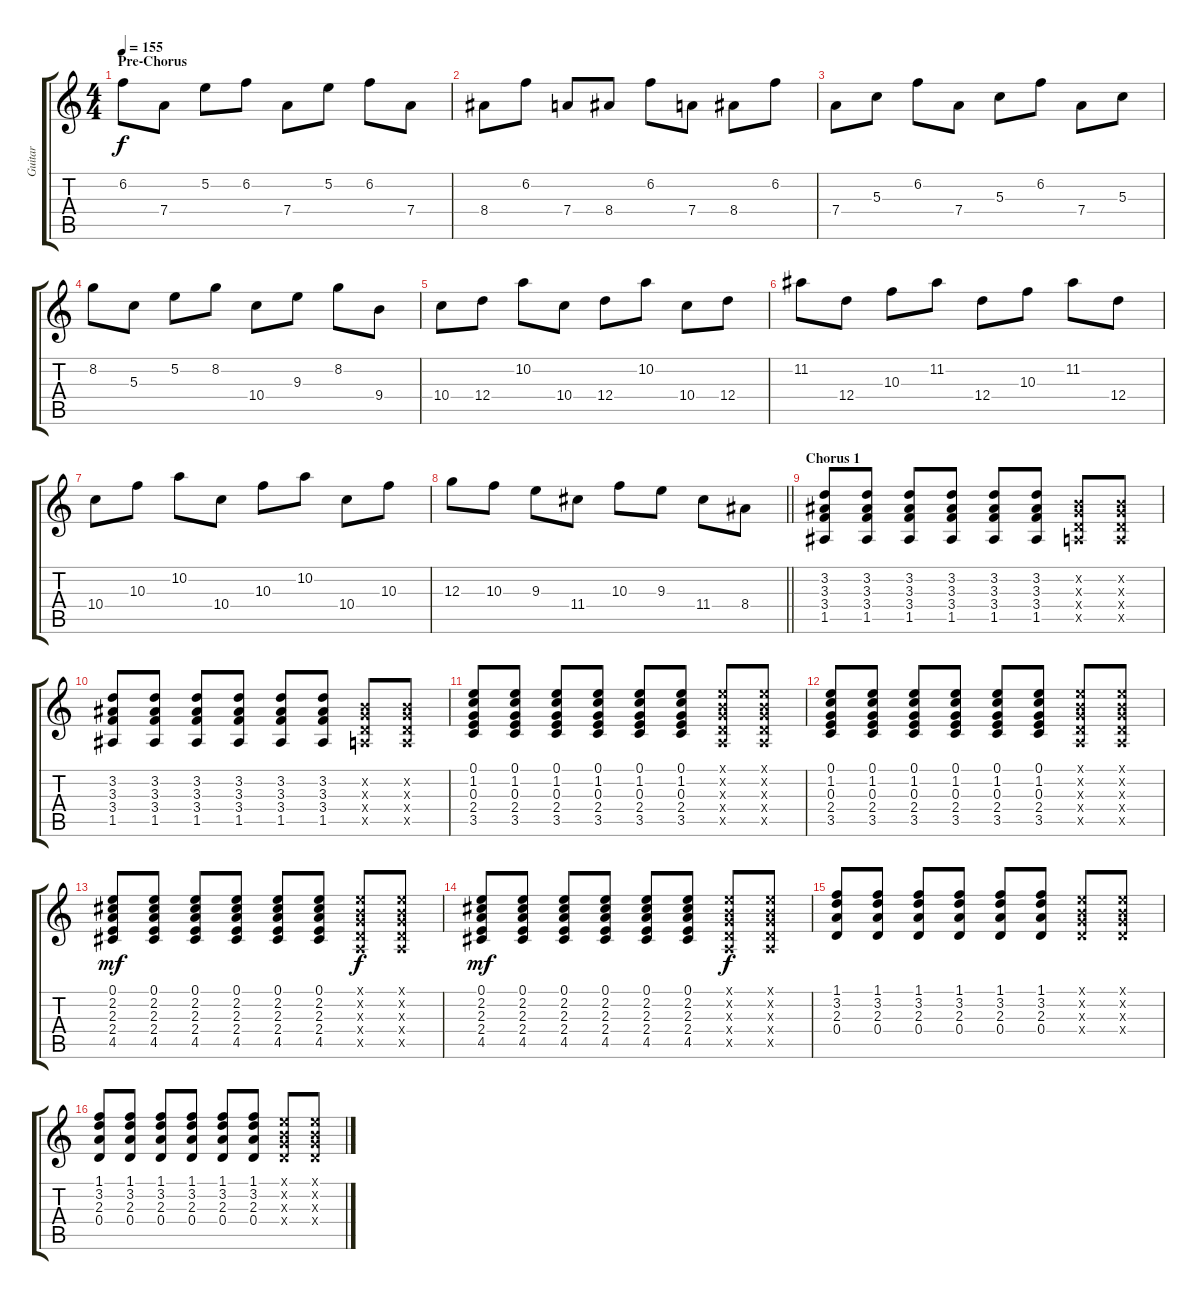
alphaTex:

\track ("Guitar" "Guitar") {instrument distortionguitar}
\staff {score tabs}
\tuning (E4 B3 G3 D3 A2 D2) {hide}
\ts (4 4)
\section ("" "Pre-Chorus")
\tempo 155
\clef g2
\ks c
6.2.8{dy f volume 10} 7.4.8 5.2.8 6.2.8 7.4.8 5.2.8 6.2.8 7.4.8 |
8.4.8 6.2.8 7.4.8 8.4.8 6.2.8 7.4.8 8.4.8 6.2.8 |
7.4.8 5.3.8 6.2.8 7.4.8 5.3.8 6.2.8 7.4.8 5.3.8 |
8.2.8 5.3.8 5.2.8 8.2.8 10.4.8 9.3.8 8.2.8 9.4.8 |
10.4.8 12.4.8 10.2.8 10.4.8 12.4.8 10.2.8 10.4.8 12.4.8 |
11.2.8 12.4.8 10.3.8 11.2.8 12.4.8 10.3.8 11.2.8 12.4.8 |
10.4.8 10.3.8 10.2.8 10.4.8 10.3.8 10.2.8 10.4.8 10.3.8 |
\barLineRight lightlight
12.3.8 10.3.8 9.3.8 11.4.8 10.3.8 9.3.8 11.4.8 8.4.8 |
\section ("" "Chorus 1")
(3.2 3.3 3.4 1.5).8{volume 9} (3.2 3.3 3.4 1.5).8 (3.2 3.3 3.4 1.5).8 (3.2 3.3 3.4 1.5).8 (3.2 3.3 3.4 1.5).8 (3.2 3.3 3.4 1.5).8 (0.2{x} 0.3{x} 0.4{x} 0.5{x}).8 (0.2{x} 0.3{x} 0.4{x} 0.5{x}).8 |
(3.2 3.3 3.4 1.5).8 (3.2 3.3 3.4 1.5).8 (3.2 3.3 3.4 1.5).8 (3.2 3.3 3.4 1.5).8 (3.2 3.3 3.4 1.5).8 (3.2 3.3 3.4 1.5).8 (0.2{x} 0.3{x} 0.4{x} 0.5{x}).8 (0.2{x} 0.3{x} 0.4{x} 0.5{x}).8 |
(0.1 1.2 0.3 2.4 3.5).8 (0.1 1.2 0.3 2.4 3.5).8 (0.1 1.2 0.3 2.4 3.5).8 (0.1 1.2 0.3 2.4 3.5).8 (0.1 1.2 0.3 2.4 3.5).8 (0.1 1.2 0.3 2.4 3.5).8 (0.1{x} 0.2{x} 0.3{x} 0.4{x} 0.5{x}).8 (0.1{x} 0.2{x} 0.3{x} 0.4{x} 0.5{x}).8 |
(0.1 1.2 0.3 2.4 3.5).8 (0.1 1.2 0.3 2.4 3.5).8 (0.1 1.2 0.3 2.4 3.5).8 (0.1 1.2 0.3 2.4 3.5).8 (0.1 1.2 0.3 2.4 3.5).8 (0.1 1.2 0.3 2.4 3.5).8 (0.1{x} 0.2{x} 0.3{x} 0.4{x} 0.5{x}).8 (0.1{x} 0.2{x} 0.3{x} 0.4{x} 0.5{x}).8 |
(0.1 2.2 2.3 2.4 4.5).8{dy mf} (0.1 2.2 2.3 2.4 4.5).8 (0.1 2.2 2.3 2.4 4.5).8 (0.1 2.2 2.3 2.4 4.5).8 (0.1 2.2 2.3 2.4 4.5).8 (0.1 2.2 2.3 2.4 4.5).8 (0.1{x} 0.2{x} 0.3{x} 0.4{x} 0.5{x}).8{dy f} (0.1{x} 0.2{x} 0.3{x} 0.4{x} 0.5{x}).8 |
(0.1 2.2 2.3 2.4 4.5).8{dy mf} (0.1 2.2 2.3 2.4 4.5).8 (0.1 2.2 2.3 2.4 4.5).8 (0.1 2.2 2.3 2.4 4.5).8 (0.1 2.2 2.3 2.4 4.5).8 (0.1 2.2 2.3 2.4 4.5).8 (0.1{x} 0.2{x} 0.3{x} 0.4{x} 0.5{x}).8{dy f} (0.1{x} 0.2{x} 0.3{x} 0.4{x} 0.5{x}).8 |
(1.1 3.2 2.3 0.4).8 (1.1 3.2 2.3 0.4).8 (1.1 3.2 2.3 0.4).8 (1.1 3.2 2.3 0.4).8 (1.1 3.2 2.3 0.4).8 (1.1 3.2 2.3 0.4).8 (0.1{x} 0.2{x} 0.3{x} 0.4{x}).8 (0.1{x} 0.2{x} 0.3{x} 0.4{x}).8 |
(1.1 3.2 2.3 0.4).8 (1.1 3.2 2.3 0.4).8 (1.1 3.2 2.3 0.4).8 (1.1 3.2 2.3 0.4).8 (1.1 3.2 2.3 0.4).8 (1.1 3.2 2.3 0.4).8 (0.1{x} 0.2{x} 0.3{x} 0.4{x}).8 (0.1{x} 0.2{x} 0.3{x} 0.4{x}).8
